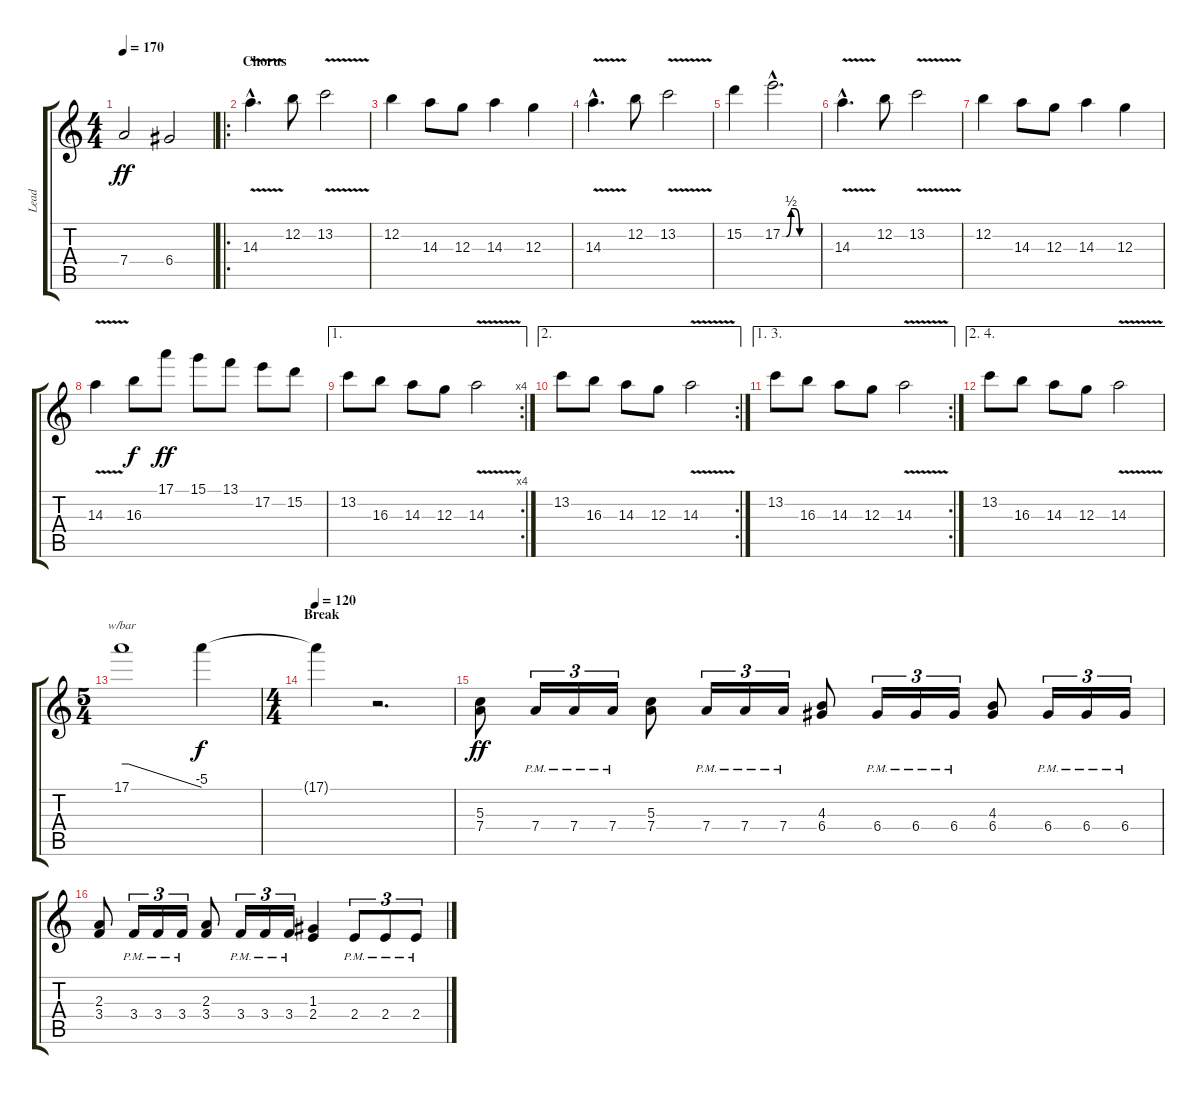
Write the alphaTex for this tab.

\track ("Lead" "Lead") {instrument overdrivenguitar}
\staff {score tabs}
\tuning (E4 B3 G3 D3 A2 E2) {hide}
\ts (4 4)
\tempo 170
\clef g2
\ks c
7.4.2{dy ff} 6.4.2 |
\ro
\section ("" "Chorus")
14.3{v hac}.4{d} 12.2.8 13.2{v}.2 |
12.2.4 14.3.8 12.3.8 14.3.4 12.3.4 |
14.3{v hac}.4{d} 12.2.8 13.2{v}.2 |
15.2.4 17.2{be (custom 0 0 7 0 15 2 22 2 30 0 60 0) hac}.2{d} |
14.3{v hac}.4{d} 12.2.8 13.2{v}.2 |
12.2.4 14.3.8 12.3.8 14.3.4 12.3.4 |
14.3{v}.4 16.3.8{dy f} 17.1.8{dy ff} 15.1.8 13.1.8 17.2.8 15.2.8 |
\ae 1
\rc 4
13.2.8 16.3.8 14.3.8 12.3.8 14.3{v}.2 |
\ae 2
\rc 2
13.2.8 16.3.8 14.3.8 12.3.8 14.3{v}.2 |
\ae (1 3)
\rc 2
13.2.8 16.3.8 14.3.8 12.3.8 14.3{v}.2 |
\ae (2 4)
13.2.8 16.3.8 14.3.8 12.3.8 14.3{v}.2 |
\ts (5 4)
17.1.1{tbe (custom default 0 0 5 0 60 -20)} 17.1{t}.4{dy f volume 7} |
\ts (4 4)
\section ("" "Break")
\tempo 120
17.1{t}.4 r.2{d volume 14} |
(5.3 7.4).8{dy ff volume 14} 7.4{pm}.16{tu (3 2)} 7.4{pm}.16{tu (3 2)} 7.4{pm}.16{tu (3 2)} (5.3 7.4).8 7.4{pm}.16{tu (3 2)} 7.4{pm}.16{tu (3 2)} 7.4{pm}.16{tu (3 2)} (4.3 6.4).8 6.4{pm}.16{tu (3 2)} 6.4{pm}.16{tu (3 2)} 6.4{pm}.16{tu (3 2)} (4.3 6.4).8 6.4{pm}.16{tu (3 2)} 6.4{pm}.16{tu (3 2)} 6.4{pm}.16{tu (3 2)} |
(2.3 3.4).8 3.4{pm}.16{tu (3 2)} 3.4{pm}.16{tu (3 2)} 3.4{pm}.16{tu (3 2)} (2.3 3.4).8 3.4{pm}.16{tu (3 2)} 3.4{pm}.16{tu (3 2)} 3.4{pm}.16{tu (3 2)} (1.3 2.4).4 2.4{pm}.8{tu (3 2)} 2.4{pm}.8{tu (3 2)} 2.4{pm}.8{tu (3 2)}
